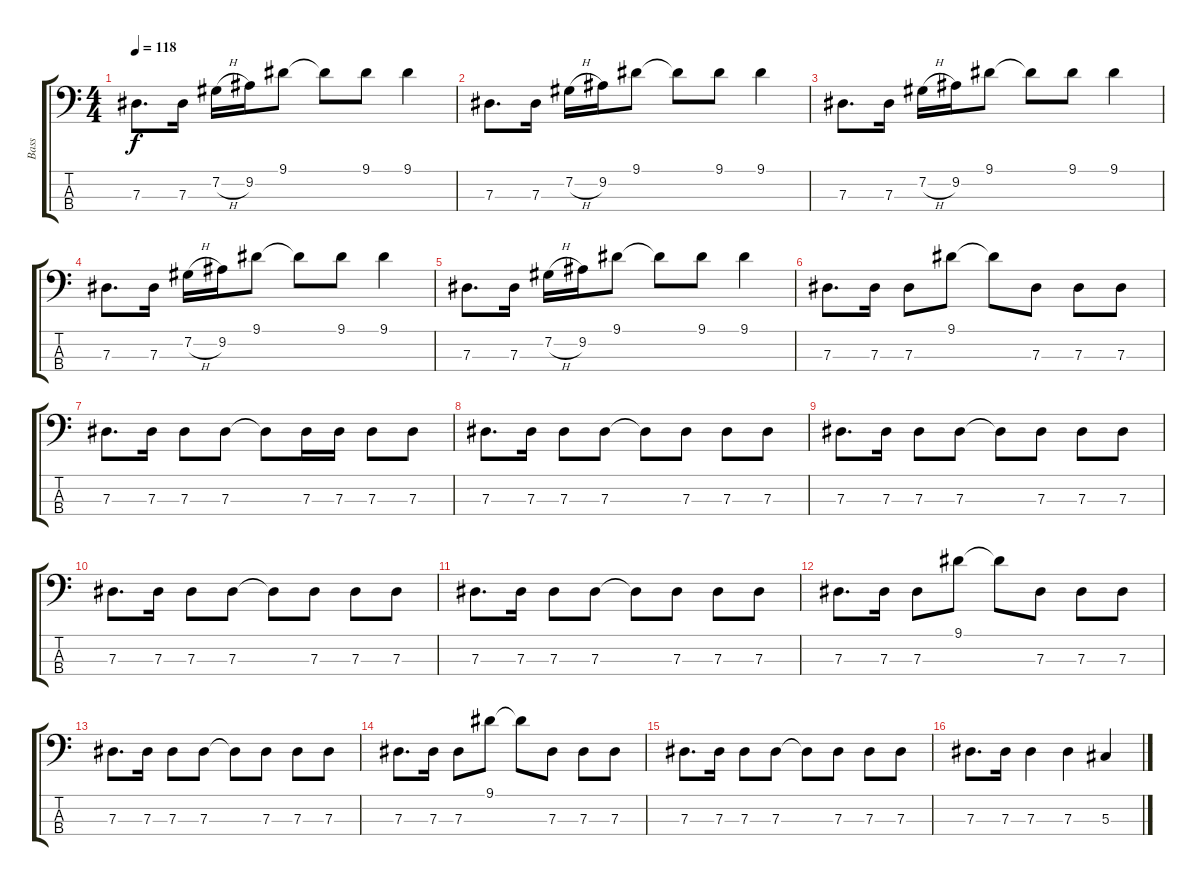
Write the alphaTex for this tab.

\track ("Bass" "Bass") {instrument electricbassfinger}
\staff {score tabs}
\tuning (Gb2 Db2 Ab1 Eb1) {hide}
\ts (4 4)
\tempo 118
\clef f4
\ks c
7.3.8{d dy f} 7.3.16 7.2{h}.16 9.2.16 9.1.8 9.1{t}.8 9.1.8 9.1.4 |
7.3.8{d} 7.3.16 7.2{h}.16 9.2.16 9.1.8 9.1{t}.8 9.1.8 9.1.4 |
7.3.8{d} 7.3.16 7.2{h}.16 9.2.16 9.1.8 9.1{t}.8 9.1.8 9.1.4 |
7.3.8{d} 7.3.16 7.2{h}.16 9.2.16 9.1.8 9.1{t}.8 9.1.8 9.1.4 |
7.3.8{d} 7.3.16 7.2{h}.16 9.2.16 9.1.8 9.1{t}.8 9.1.8 9.1.4 |
7.3.8{d} 7.3.16 7.3.8 9.1.8 9.1{t}.8 7.3.8 7.3.8 7.3.8 |
7.3.8{d} 7.3.16 7.3.8 7.3.8 7.3{t}.8 7.3.16 7.3.16 7.3.8 7.3.8 |
7.3.8{d} 7.3.16 7.3.8 7.3.8 7.3{t}.8 7.3.8 7.3.8 7.3.8 |
7.3.8{d} 7.3.16 7.3.8 7.3.8 7.3{t}.8 7.3.8 7.3.8 7.3.8 |
7.3.8{d} 7.3.16 7.3.8 7.3.8 7.3{t}.8 7.3.8 7.3.8 7.3.8 |
7.3.8{d} 7.3.16 7.3.8 7.3.8 7.3{t}.8 7.3.8 7.3.8 7.3.8 |
7.3.8{d} 7.3.16 7.3.8 9.1.8 9.1{t}.8 7.3.8 7.3.8 7.3.8 |
7.3.8{d} 7.3.16 7.3.8 7.3.8 7.3{t}.8 7.3.8 7.3.8 7.3.8 |
7.3.8{d} 7.3.16 7.3.8 9.1.8 9.1{t}.8 7.3.8 7.3.8 7.3.8 |
7.3.8{d} 7.3.16 7.3.8 7.3.8 7.3{t}.8 7.3.8 7.3.8 7.3.8 |
7.3.8{d} 7.3.16 7.3.4 7.3.4 5.3.4
